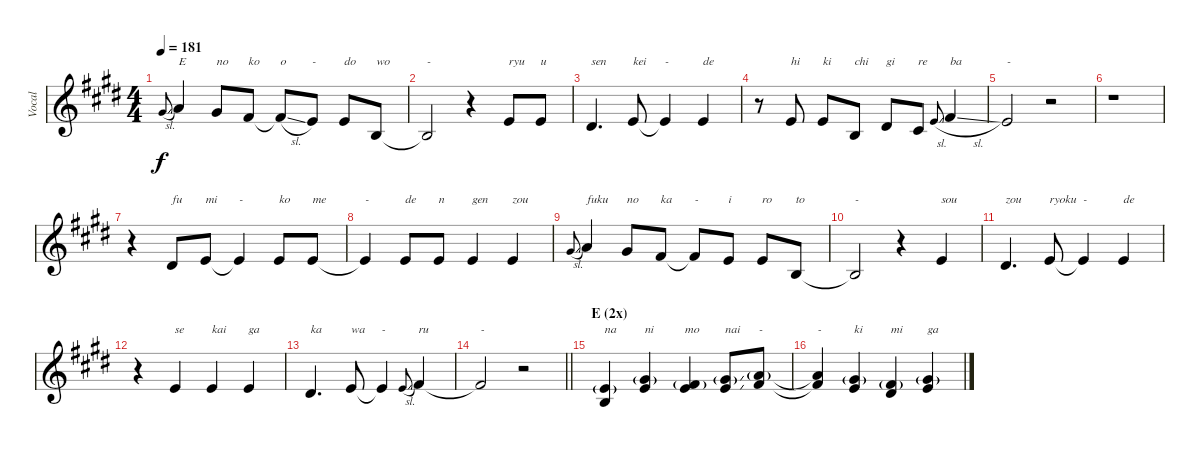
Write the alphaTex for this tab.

\track ("Vocal" "Vocal") {instrument clarinet}
\staff {score}
\tuning (E4 B3 G3 D3 A2 E2) {hide}
\ts (4 4)
\tempo 181
\clef g2
\ks e
4.1{sl}.8{gr onbeat dy f} 5.1.4{txt "E"} 4.1.8{txt "no"} 2.1.8{txt "ko"} 2.1{sl t}.8{txt "o"} 0.1.8{txt "-"} 0.1.8{txt "do"} 0.2.8{txt "wo"} |
0.2{t}.2{txt "-"} r.4 0.1.8{txt "ryu"} 0.1.8{txt "u"} |
4.2.4{d txt "sen"} 0.1.8{txt "kei"} 0.1{t}.4{txt "-"} 0.1.4{txt "de"} |
r.8 0.1.8{txt "hi"} 0.1.8{txt "ki"} 0.2.8{txt "chi"} 4.2.8{txt "gi"} 2.2.8{txt "re"} 0.1{sl}.8{gr onbeat} 2.1{sl}.4{txt "ba"} |
0.1.2{txt "-"} r.2 |
r.1 |
r.4 4.2.8{txt "fu"} 0.1.8{txt "mi"} 0.1{t}.4{txt "-"} 0.1.8{txt "ko"} 0.1.8{txt "me"} |
0.1{t}.4{txt "-"} 0.1.8{txt "de"} 0.1.8{txt "n"} 0.1.4{txt "gen"} 0.1.4{txt "zou"} |
4.1{sl}.8{gr onbeat} 5.1.4{txt "fuku"} 4.1.8{txt "no"} 2.1.8{txt "ka"} 2.1{t}.8{txt "-"} 0.1.8{txt "i"} 0.1.8{txt "ro"} 0.2.8{txt "to"} |
0.2{t}.2{txt "-"} r.4 0.1.4{txt "sou"} |
4.2.4{d txt "zou"} 0.1.8{txt "ryoku"} 0.1{t}.4{txt "-"} 0.1.4{txt "de"} |
r.4 0.1.4{txt "se"} 0.1.4{txt "kai"} 0.1.4{txt "ga"} |
4.2.4{d txt "ka"} 0.1.8{txt "wa"} 0.1{t}.4{txt "-"} 0.1{sl}.8{gr onbeat} 2.1.4{txt "ru"} |
\barLineRight lightlight
2.1{t}.2{txt "-"} r.2 |
\section ("" "E (2x)")
(0.1{g} 0.2).4{txt "na"} (4.1{g} 5.2).4{txt "ni"} (2.1{g} 5.2).4{txt "mo"} (4.1{ss g} 5.2{ss}).8{txt "nai"} (5.1{g} 7.2).8{txt "-"} |
(5.1{t} 7.2{t}).4{txt "-"} (4.1{g} 5.2).4{txt "ki"} (2.1{g} 4.2).4{txt "mi"} (4.1{g} 5.2).4{txt "ga"}
